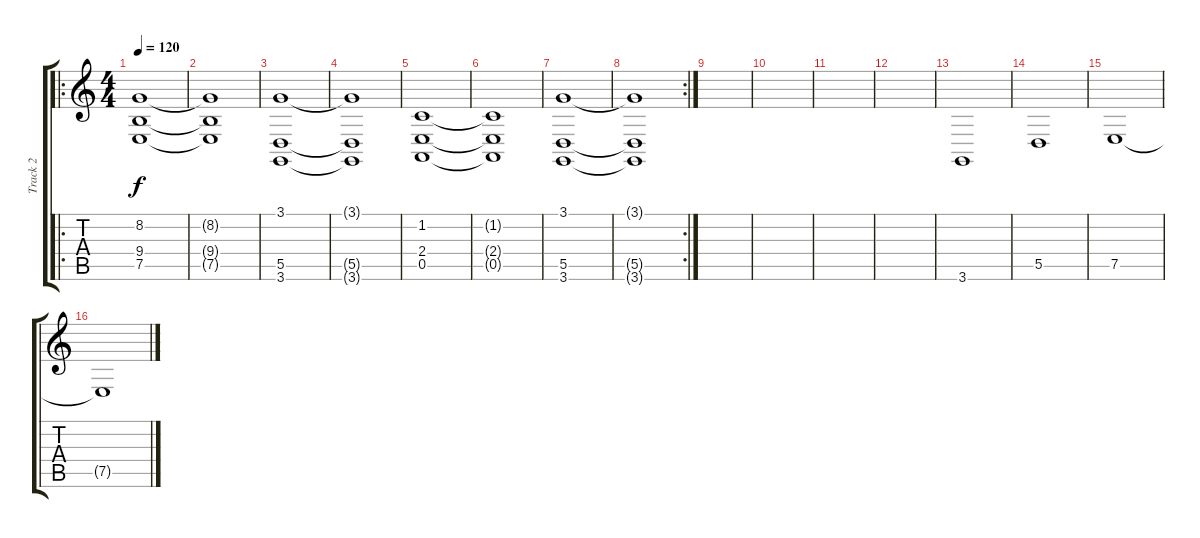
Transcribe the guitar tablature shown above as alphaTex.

\track ("Track 2" "Track 2") {instrument stringensemble2}
\staff {score tabs}
\tuning (E4 B3 G3 D3 A2 E2) {hide}
\ro
\ts (4 4)
\tempo 120
\clef g2
\ks c
(8.2 9.4 7.5).1{dy f} |
(8.2{t} 9.4{t} 7.5{t}).1 |
(3.1 5.5 3.6).1 |
(3.1{t} 5.5{t} 3.6{t}).1 |
(1.2 2.4 0.5).1 |
(1.2{t} 2.4{t} 0.5{t}).1 |
(3.1 5.5 3.6).1 |
\rc 2
(3.1{t} 5.5{t} 3.6{t}).1 |
|
|
|
|
3.6.1 |
5.5.1 |
7.5.1 |
7.5{t}.1
